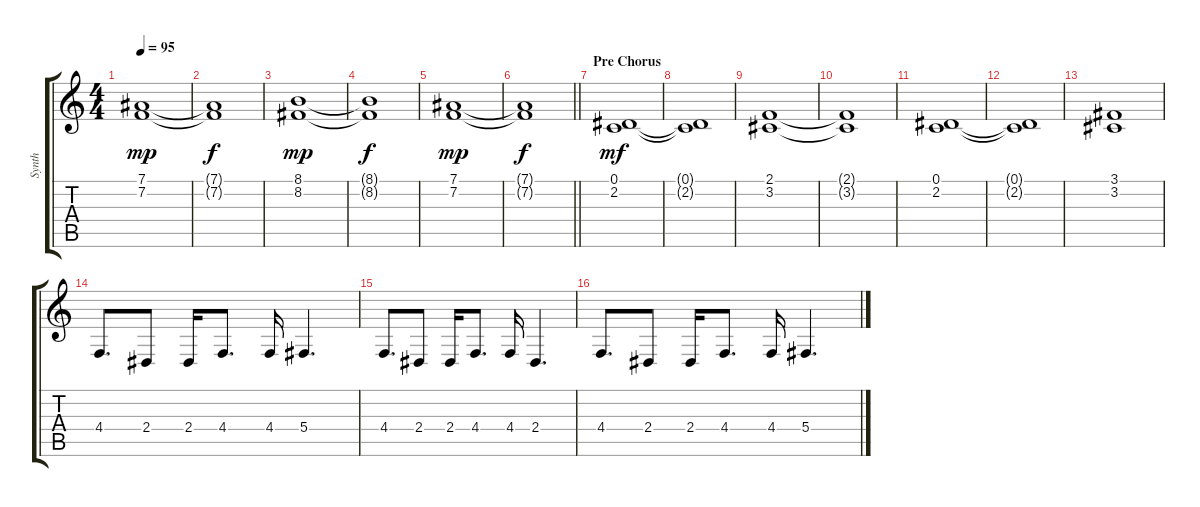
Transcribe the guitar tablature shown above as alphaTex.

\track ("Synth" "Synth") {instrument pad4choir}
\staff {score tabs}
\tuning (Eb4 Bb3 Gb3 Db3 Ab2 Eb2) {hide}
\ts (4 4)
\tempo 95
\clef g2
\ks c
(7.1 7.2).1{dy mp} |
(7.1{t} 7.2{t}).1{dy f} |
(8.1 8.2).1{dy mp} |
(8.1{t} 8.2{t}).1{dy f} |
(7.1 7.2).1{dy mp} |
\barLineRight lightlight
(7.1{t} 7.2{t}).1{dy f} |
\section ("" "Pre Chorus")
(0.1 2.2).1{dy mf} |
(0.1{t} 2.2{t}).1 |
(2.1 3.2).1 |
(2.1{t} 3.2{t}).1 |
(0.1 2.2).1 |
(0.1{t} 2.2{t}).1 |
(3.1 3.2).1 |
4.4.8{d} 2.4.8 2.4.16 4.4.8{d} 4.4.16 5.4.4{d} |
4.4.8{d} 2.4.8 2.4.16 4.4.8{d} 4.4.16 2.4.4{d} |
4.4.8{d} 2.4.8 2.4.16 4.4.8{d} 4.4.16 5.4.4{d}
